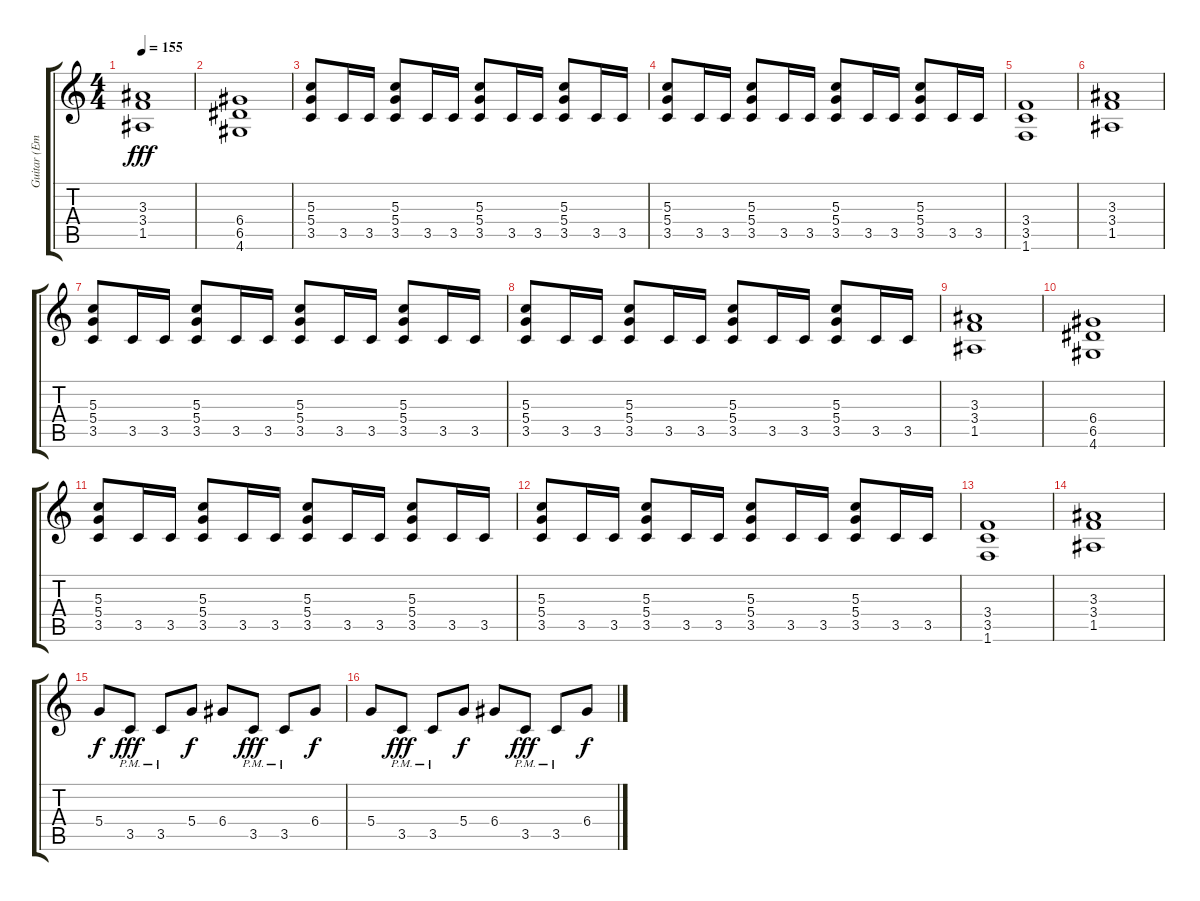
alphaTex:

\track ("Guitar (Emppu)" "Guitar (Em") {instrument distortionguitar}
\staff {score tabs}
\tuning (E4 B3 G3 D3 A2 E2) {hide}
\ts (4 4)
\tempo 155
\clef g2
\ks c
(3.3 3.4 1.5).1{dy fff} |
(6.4 6.5 4.6).1 |
(5.3 5.4 3.5).8 3.5.16 3.5.16 (5.3 5.4 3.5).8 3.5.16 3.5.16 (5.3 5.4 3.5).8 3.5.16 3.5.16 (5.3 5.4 3.5).8 3.5.16 3.5.16 |
(5.3 5.4 3.5).8 3.5.16 3.5.16 (5.3 5.4 3.5).8 3.5.16 3.5.16 (5.3 5.4 3.5).8 3.5.16 3.5.16 (5.3 5.4 3.5).8 3.5.16 3.5.16 |
(3.4 3.5 1.6).1 |
(3.3 3.4 1.5).1 |
(5.3 5.4 3.5).8 3.5.16 3.5.16 (5.3 5.4 3.5).8 3.5.16 3.5.16 (5.3 5.4 3.5).8 3.5.16 3.5.16 (5.3 5.4 3.5).8 3.5.16 3.5.16 |
(5.3 5.4 3.5).8 3.5.16 3.5.16 (5.3 5.4 3.5).8 3.5.16 3.5.16 (5.3 5.4 3.5).8 3.5.16 3.5.16 (5.3 5.4 3.5).8 3.5.16 3.5.16 |
(3.3 3.4 1.5).1 |
(6.4 6.5 4.6).1 |
(5.3 5.4 3.5).8 3.5.16 3.5.16 (5.3 5.4 3.5).8 3.5.16 3.5.16 (5.3 5.4 3.5).8 3.5.16 3.5.16 (5.3 5.4 3.5).8 3.5.16 3.5.16 |
(5.3 5.4 3.5).8 3.5.16 3.5.16 (5.3 5.4 3.5).8 3.5.16 3.5.16 (5.3 5.4 3.5).8 3.5.16 3.5.16 (5.3 5.4 3.5).8 3.5.16 3.5.16 |
(3.4 3.5 1.6).1 |
(3.3 3.4 1.5).1 |
5.4.8{dy f} 3.5{pm}.8{dy fff} 3.5{pm}.8 5.4.8{dy f} 6.4.8 3.5{pm}.8{dy fff} 3.5{pm}.8 6.4.8{dy f} |
5.4.8 3.5{pm}.8{dy fff} 3.5{pm}.8 5.4.8{dy f} 6.4.8 3.5{pm}.8{dy fff} 3.5{pm}.8 6.4.8{dy f}
